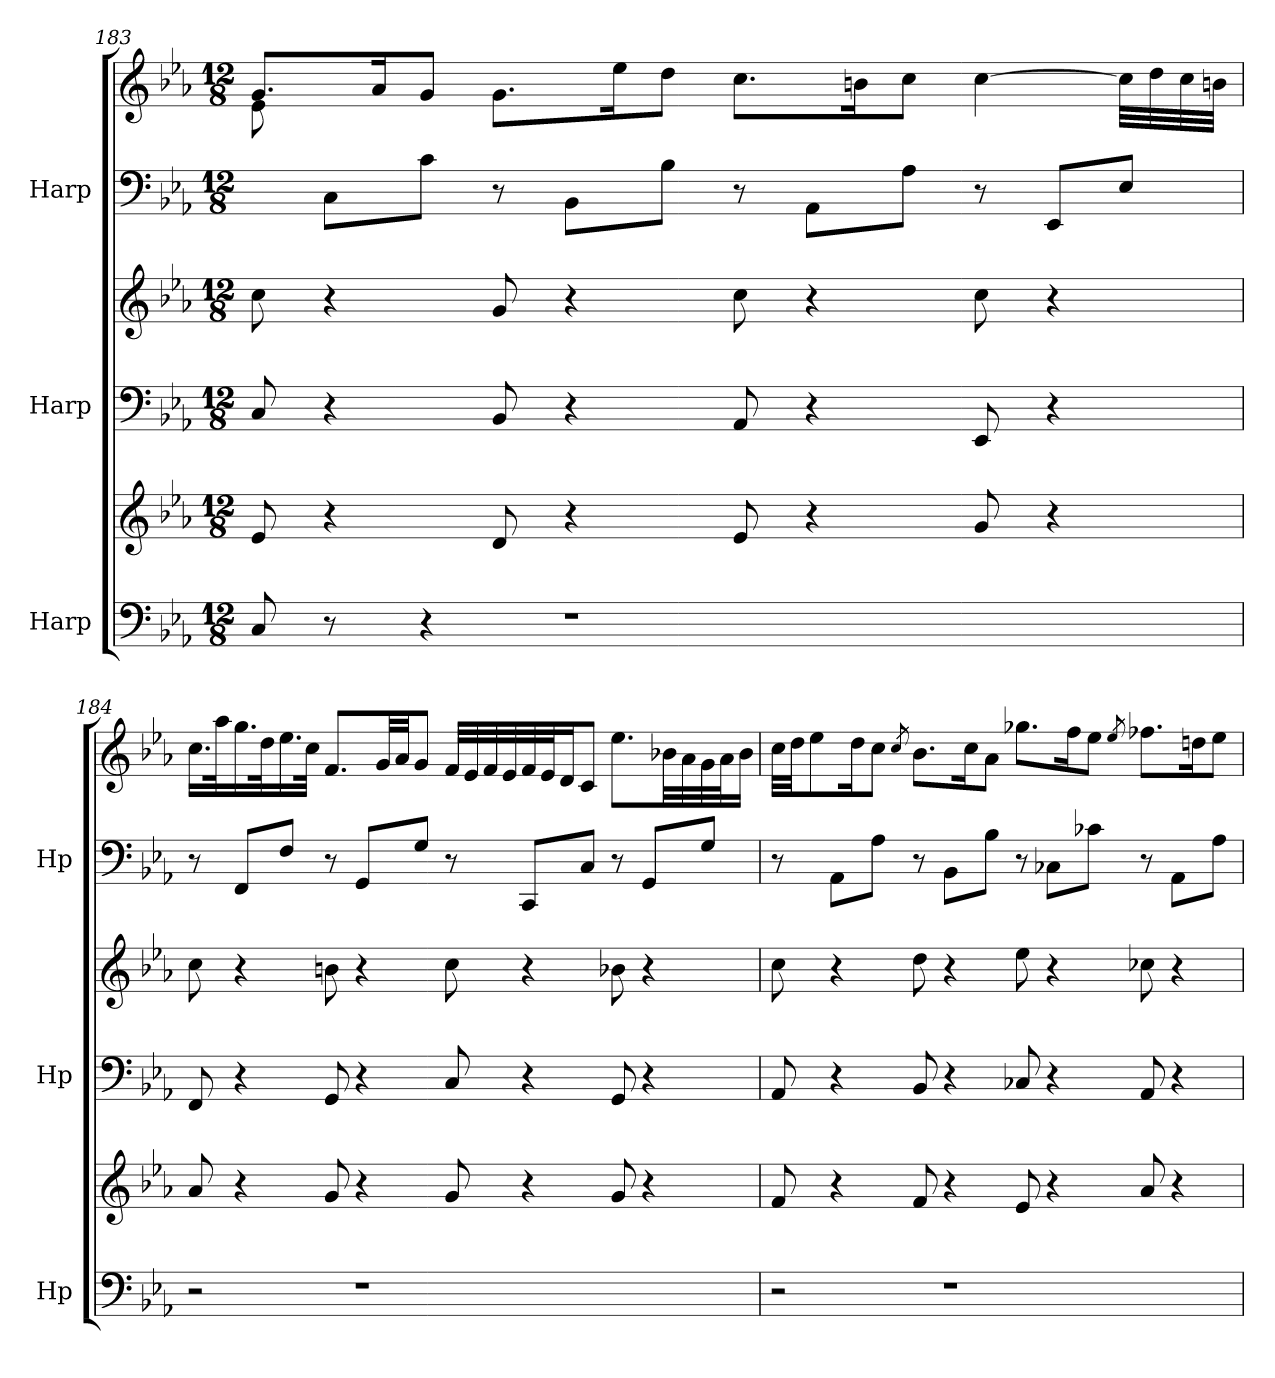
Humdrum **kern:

**kern	**kern	**kern	**kern	**kern	**kern
*part3	*part3	*part2	*part2	*part1	*part1
*staff6	*staff5	*staff4	*staff3	*staff2	*staff1
*I"Harp	*	*I"Harp	*	*I"Harp	*
*I'Hp	*	*I'Hp	*	*I'Hp	*
!!LO:PB:g=z
*clefF4	*clefG2	*clefF4	*clefG2	*clefF4	*clefG2
*k[b-e-a-]	*k[b-e-a-]	*k[b-e-a-]	*k[b-e-a-]	*k[b-e-a-]	*k[b-e-a-]
*M12/8	*M12/8	*M12/8	*M12/8	*M12/8	*M12/8
=183	=183	=183	=183	=183	=183
*	*	*	*	*	*^
8C/	8e-/	8C/	8cc\	8ryy	8.g/L	8e-\
8r	4r	4r	4r	8C\L	.	1ryy
.	.	.	.	.	16a-/K	.
4r	.	.	.	8c\J	8g/J	.
.	8d/	8BB-/	8g/	8r	8.g\L	.
1r	4r	4r	4r	8BB-\L	.	.
.	.	.	.	.	16ee-\K	.
.	.	.	.	8B-\J	8dd\J	.
.	8e-/	8AA-/	8cc\	8r	8.cc\L	.
.	4r	4r	4r	8AA-\L	.	.
.	.	.	.	.	16bn\K	.
.	.	.	.	8A-\J	8cc\J	.
.	8g/	8EE-/	8cc\	8r	[4cc\	4.ryy
.	4r	4r	4r	8EE-/L	.	.
.	.	.	.	8E-/J	32cc\LLL]	.
.	.	.	.	.	32dd\	.
.	.	.	.	.	32cc\	.
.	.	.	.	.	32bn\JJJ	.
*	*	*	*	*	*v	*v
!!LO:LB:g=z
=184	=184	=184	=184	=184	=184
2r	8a-/	8FF/	8cc\	8r	16.cc\LL
.	.	.	.	.	32aa-\K
.	4r	4r	4r	8FF/L	16.gg\
.	.	.	.	.	32dd\K
.	.	.	.	8F/J	16.ee-\
.	.	.	.	.	32cc\JJk
.	8g/	8GG/	8bn\	8r	8.f/L
1r	4r	4r	4r	8GG/L	.
.	.	.	.	.	32g/LL
.	.	.	.	.	32a-/JJ
.	.	.	.	8G/J	8g/J
.	8g/	8C/	8cc\	8r	32f/LLL
.	.	.	.	.	32e-/
.	.	.	.	.	32f/
.	.	.	.	.	32e-/
.	4r	4r	4r	8CC/L	32f/
.	.	.	.	.	32e-/J
.	.	.	.	.	16d/J
.	.	.	.	8C/J	8c/J
.	8g/	8GG/	8b-X\	8r	8.ee-\L
.	4r	4r	4r	8GG/L	.
.	.	.	.	.	32b-X\LL
.	.	.	.	.	32a-\
.	.	.	.	8G/J	32g\
.	.	.	.	.	32a-\J
.	.	.	.	.	16b-\JJ
!!LO:PB:g=z
=185	=185	=185	=185	=185	=185
2r	8f/	8AA-/	8cc\	8r	32cc\LLL
.	.	.	.	.	32dd\JJ
.	.	.	.	.	8ee-\
.	4r	4r	4r	8AA-\L	.
.	.	.	.	.	16dd\K
.	.	.	.	8A-\J	8cc\J
.	.	.	.	.	8qcc/
.	8f/	8BB-/	8dd\	8r	8.b-\L
1r	4r	4r	4r	8BB-\L	.
.	.	.	.	.	16cc\K
.	.	.	.	8B-\J	8a-\J
.	8e-/	8C-X/	8ee-\	8r	8.gg-X\L
.	4r	4r	4r	8C-X\L	.
.	.	.	.	.	16ff\K
.	.	.	.	8c-X\J	8ee-\J
.	.	.	.	.	8qee-/
.	8a-/	8AA-/	8cc-X\	8r	8.ff-X\L
.	4r	4r	4r	8AA-\L	.
.	.	.	.	.	16ddn\K
.	.	.	.	8A-\J	8ee-\J
=	=	=	=	=	=
*-	*-	*-	*-	*-	*-
